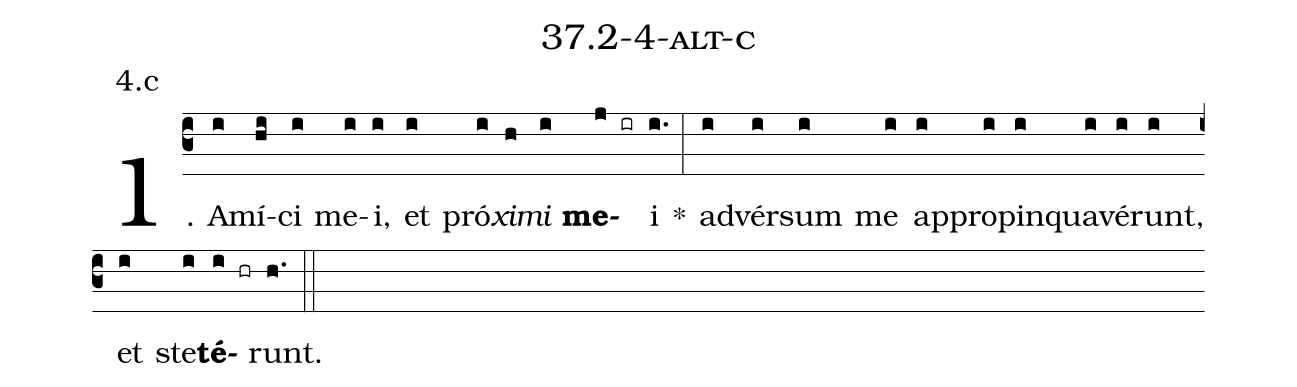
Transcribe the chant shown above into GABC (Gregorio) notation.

name: 37.2-4-alt-c;
annotation: 4.c;
%%
(c3)1. A(i)mí(hi)ci(i) me(i)i,(i) et(i) pró(i)<i>xi</i>(h)<i>mi</i>(i) <b>me</b>(j ir)i(i.) *(:) ad(i)vér(i)sum(i) me(i) ap(i)pro(i)pin(i)qua(i)vé(i)runt,(i) et(i) ste(i)<b>té</b>(i hr)runt.(h.) (::)


%E(i) u(i) o(i) u(i) a(i) e.(h.) (::)
